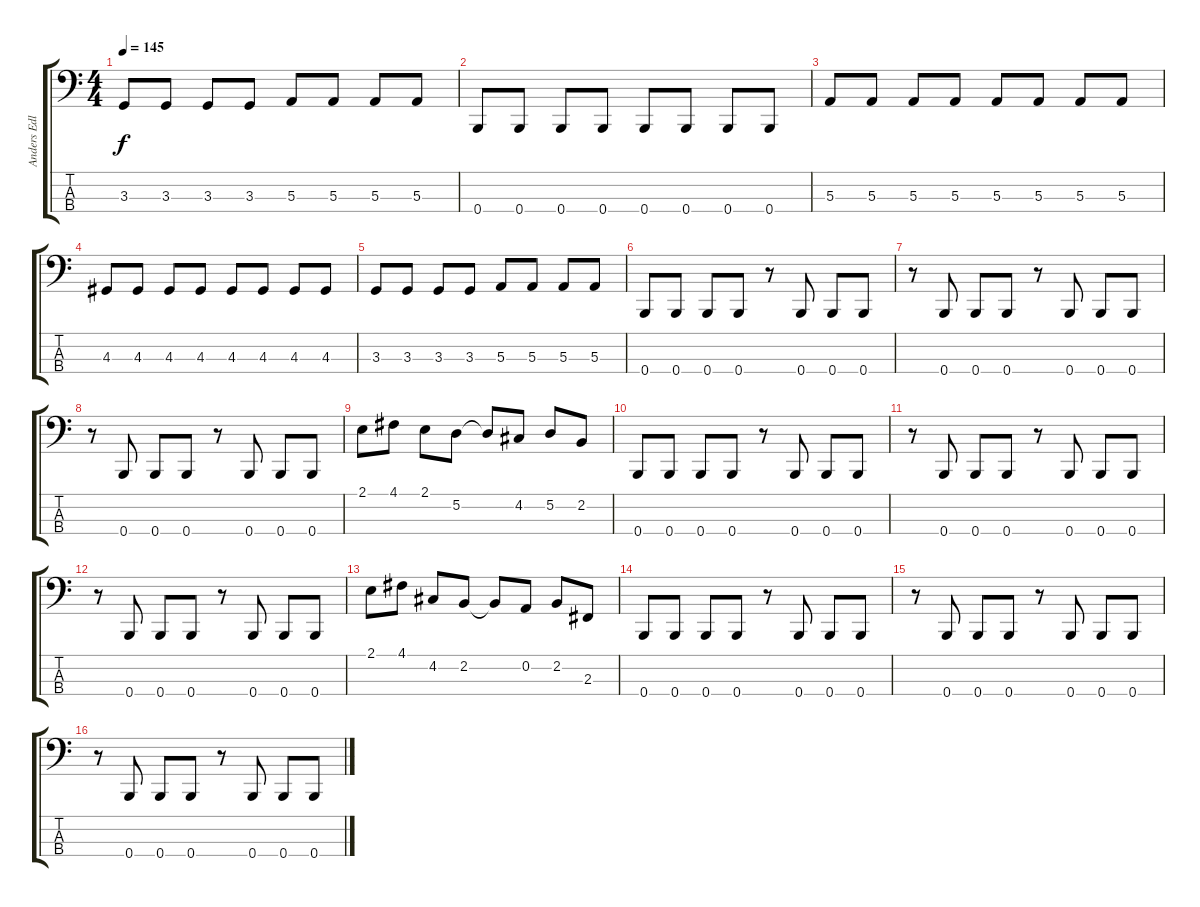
\track ("Anders Edlund - bass" "Anders Edl") {instrument electricbasspick}
\staff {score tabs}
\tuning (D2 A1 E1 B0) {hide}
\ts (4 4)
\tempo 145
\clef f4
\ks aminor
3.3.8{dy f} 3.3.8 3.3.8 3.3.8 5.3.8 5.3.8 5.3.8 5.3.8 |
0.4.8 0.4.8 0.4.8 0.4.8 0.4.8 0.4.8 0.4.8 0.4.8 |
5.3.8 5.3.8 5.3.8 5.3.8 5.3.8 5.3.8 5.3.8 5.3.8 |
4.3.8 4.3.8 4.3.8 4.3.8 4.3.8 4.3.8 4.3.8 4.3.8 |
3.3.8 3.3.8 3.3.8 3.3.8 5.3.8 5.3.8 5.3.8 5.3.8 |
0.4.8 0.4.8 0.4.8 0.4.8 r.8 0.4.8 0.4.8 0.4.8 |
r.8 0.4.8 0.4.8 0.4.8 r.8 0.4.8 0.4.8 0.4.8 |
r.8 0.4.8 0.4.8 0.4.8 r.8 0.4.8 0.4.8 0.4.8 |
2.1.8 4.1.8 2.1.8 5.2.8 5.2{t}.8 4.2.8 5.2.8 2.2.8 |
0.4.8 0.4.8 0.4.8 0.4.8 r.8 0.4.8 0.4.8 0.4.8 |
r.8 0.4.8 0.4.8 0.4.8 r.8 0.4.8 0.4.8 0.4.8 |
r.8 0.4.8 0.4.8 0.4.8 r.8 0.4.8 0.4.8 0.4.8 |
2.1.8 4.1.8 4.2.8 2.2.8 2.2{t}.8 0.2.8 2.2.8 2.3.8 |
0.4.8 0.4.8 0.4.8 0.4.8 r.8 0.4.8 0.4.8 0.4.8 |
r.8 0.4.8 0.4.8 0.4.8 r.8 0.4.8 0.4.8 0.4.8 |
r.8 0.4.8 0.4.8 0.4.8 r.8 0.4.8 0.4.8 0.4.8
